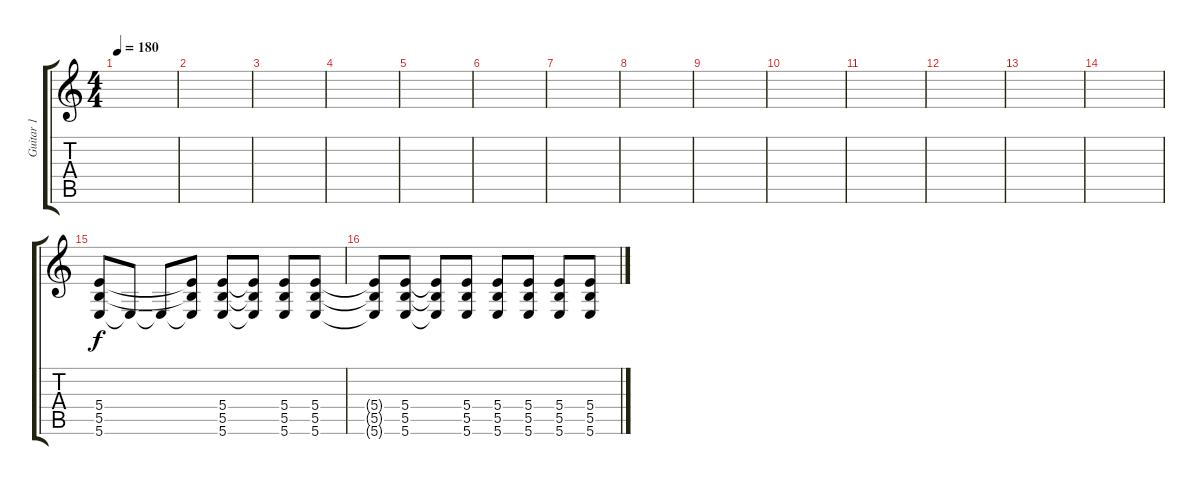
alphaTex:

\track ("Guitar 1" "Guitar 1") {instrument distortionguitar}
\staff {score tabs}
\tuning (Db4 Ab3 E3 B2 Gb2 B1) {hide}
\ts (4 4)
\tempo 180
\clef g2
\ks c
|
|
|
|
|
|
|
|
|
|
|
|
|
|
(5.4 5.5 5.6).8 5.6{t}.8 5.6{t}.8 (5.4{t} 5.5{t} 5.6{t}).8 (5.4 5.5 5.6).8 (5.4{t} 5.5{t} 5.6{t}).8 (5.4 5.5 5.6).8 (5.4 5.5 5.6).8 |
(5.4{t} 5.5{t} 5.6{t}).8 (5.4 5.5 5.6).8 (5.4{t} 5.5{t} 5.6{t}).8 (5.4 5.5 5.6).8 (5.4 5.5 5.6).8 (5.4 5.5 5.6).8 (5.4 5.5 5.6).8 (5.4 5.5 5.6).8
